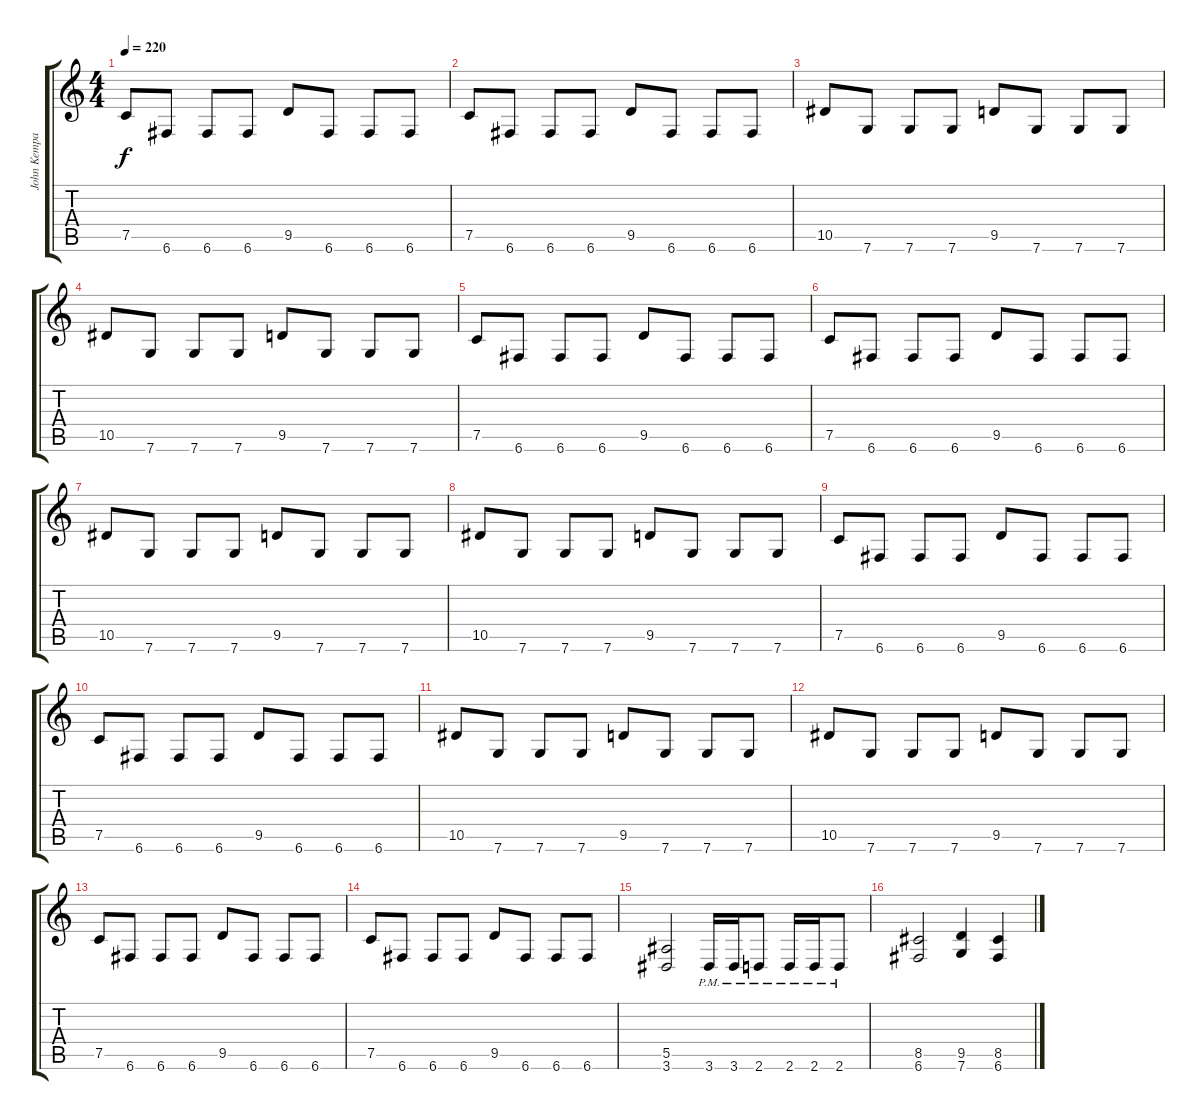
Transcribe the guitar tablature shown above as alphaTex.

\track ("John Kempainen (Rhythm Guitar)" "John Kempa") {instrument distortionguitar}
\staff {score tabs}
\tuning (C4 G3 Eb3 Bb2 F2 C2) {hide}
\ts (4 4)
\tempo 220
\clef g2
\ks c
7.5.8{dy f} 6.6.8 6.6.8 6.6.8 9.5.8 6.6.8 6.6.8 6.6.8 |
7.5.8 6.6.8 6.6.8 6.6.8 9.5.8 6.6.8 6.6.8 6.6.8 |
10.5.8 7.6.8 7.6.8 7.6.8 9.5.8 7.6.8 7.6.8 7.6.8 |
10.5.8 7.6.8 7.6.8 7.6.8 9.5.8 7.6.8 7.6.8 7.6.8 |
7.5.8 6.6.8 6.6.8 6.6.8 9.5.8 6.6.8 6.6.8 6.6.8 |
7.5.8 6.6.8 6.6.8 6.6.8 9.5.8 6.6.8 6.6.8 6.6.8 |
10.5.8 7.6.8 7.6.8 7.6.8 9.5.8 7.6.8 7.6.8 7.6.8 |
10.5.8 7.6.8 7.6.8 7.6.8 9.5.8 7.6.8 7.6.8 7.6.8 |
7.5.8 6.6.8 6.6.8 6.6.8 9.5.8 6.6.8 6.6.8 6.6.8 |
7.5.8 6.6.8 6.6.8 6.6.8 9.5.8 6.6.8 6.6.8 6.6.8 |
10.5.8 7.6.8 7.6.8 7.6.8 9.5.8 7.6.8 7.6.8 7.6.8 |
10.5.8 7.6.8 7.6.8 7.6.8 9.5.8 7.6.8 7.6.8 7.6.8 |
7.5.8 6.6.8 6.6.8 6.6.8 9.5.8 6.6.8 6.6.8 6.6.8 |
7.5.8 6.6.8 6.6.8 6.6.8 9.5.8 6.6.8 6.6.8 6.6.8 |
(5.5 3.6).2 3.6{pm}.16 3.6{pm}.16 2.6{pm}.8 2.6{pm}.16 2.6{pm}.16 2.6{pm}.8 |
(8.5 6.6).2 (9.5 7.6).4 (8.5 6.6).4
